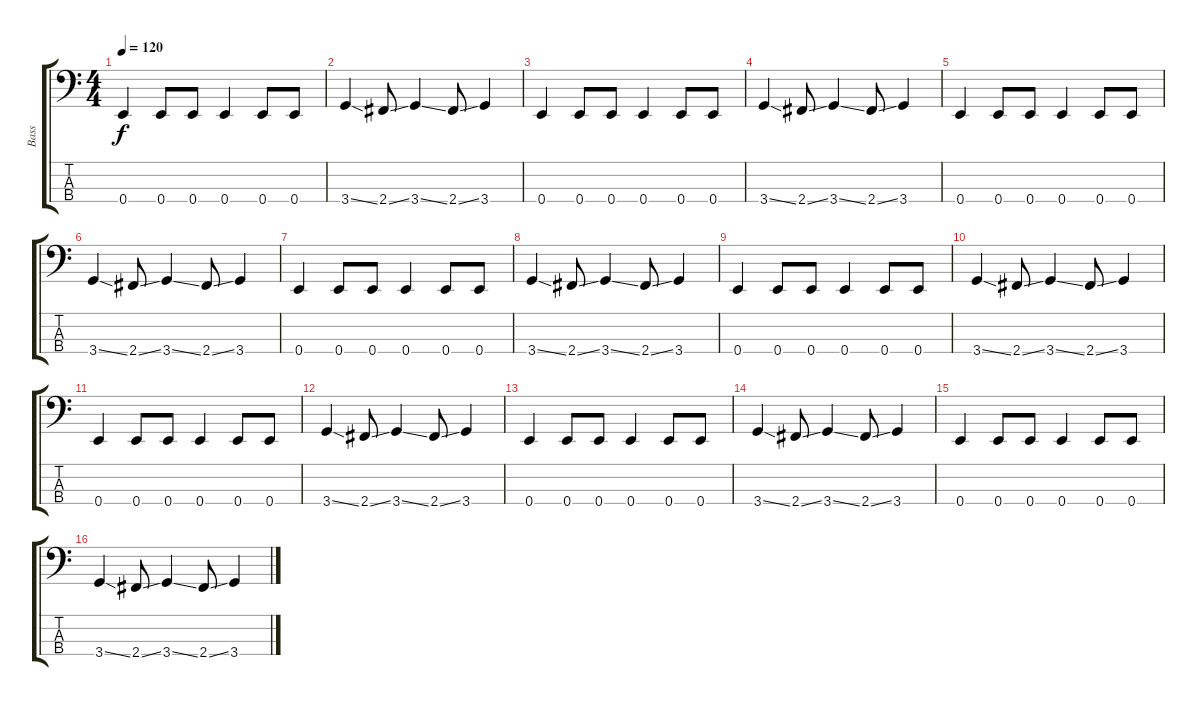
\track ("Bass" "Bass") {instrument electricbassfinger}
\staff {score tabs}
\tuning (G2 D2 A1 E1) {hide}
\ts (4 4)
\tempo 120
\clef f4
\ks c
0.4.4{dy f instrument electricbassfinger} 0.4.8 0.4.8 0.4.4 0.4.8 0.4.8 |
3.4{ss}.4 2.4{ss}.8 3.4{ss}.4 2.4{ss}.8 3.4.4 |
0.4.4 0.4.8 0.4.8 0.4.4 0.4.8 0.4.8 |
3.4{ss}.4 2.4{ss}.8 3.4{ss}.4 2.4{ss}.8 3.4.4 |
0.4.4 0.4.8 0.4.8 0.4.4 0.4.8 0.4.8 |
3.4{ss}.4 2.4{ss}.8 3.4{ss}.4 2.4{ss}.8 3.4.4 |
0.4.4 0.4.8 0.4.8 0.4.4 0.4.8 0.4.8 |
3.4{ss}.4 2.4{ss}.8 3.4{ss}.4 2.4{ss}.8 3.4.4 |
0.4.4 0.4.8 0.4.8 0.4.4 0.4.8 0.4.8 |
3.4{ss}.4 2.4{ss}.8 3.4{ss}.4 2.4{ss}.8 3.4.4 |
0.4.4 0.4.8 0.4.8 0.4.4 0.4.8 0.4.8 |
3.4{ss}.4 2.4{ss}.8 3.4{ss}.4 2.4{ss}.8 3.4.4 |
0.4.4 0.4.8 0.4.8 0.4.4 0.4.8 0.4.8 |
3.4{ss}.4 2.4{ss}.8 3.4{ss}.4 2.4{ss}.8 3.4.4 |
0.4.4 0.4.8 0.4.8 0.4.4 0.4.8 0.4.8 |
3.4{ss}.4 2.4{ss}.8 3.4{ss}.4 2.4{ss}.8 3.4.4
